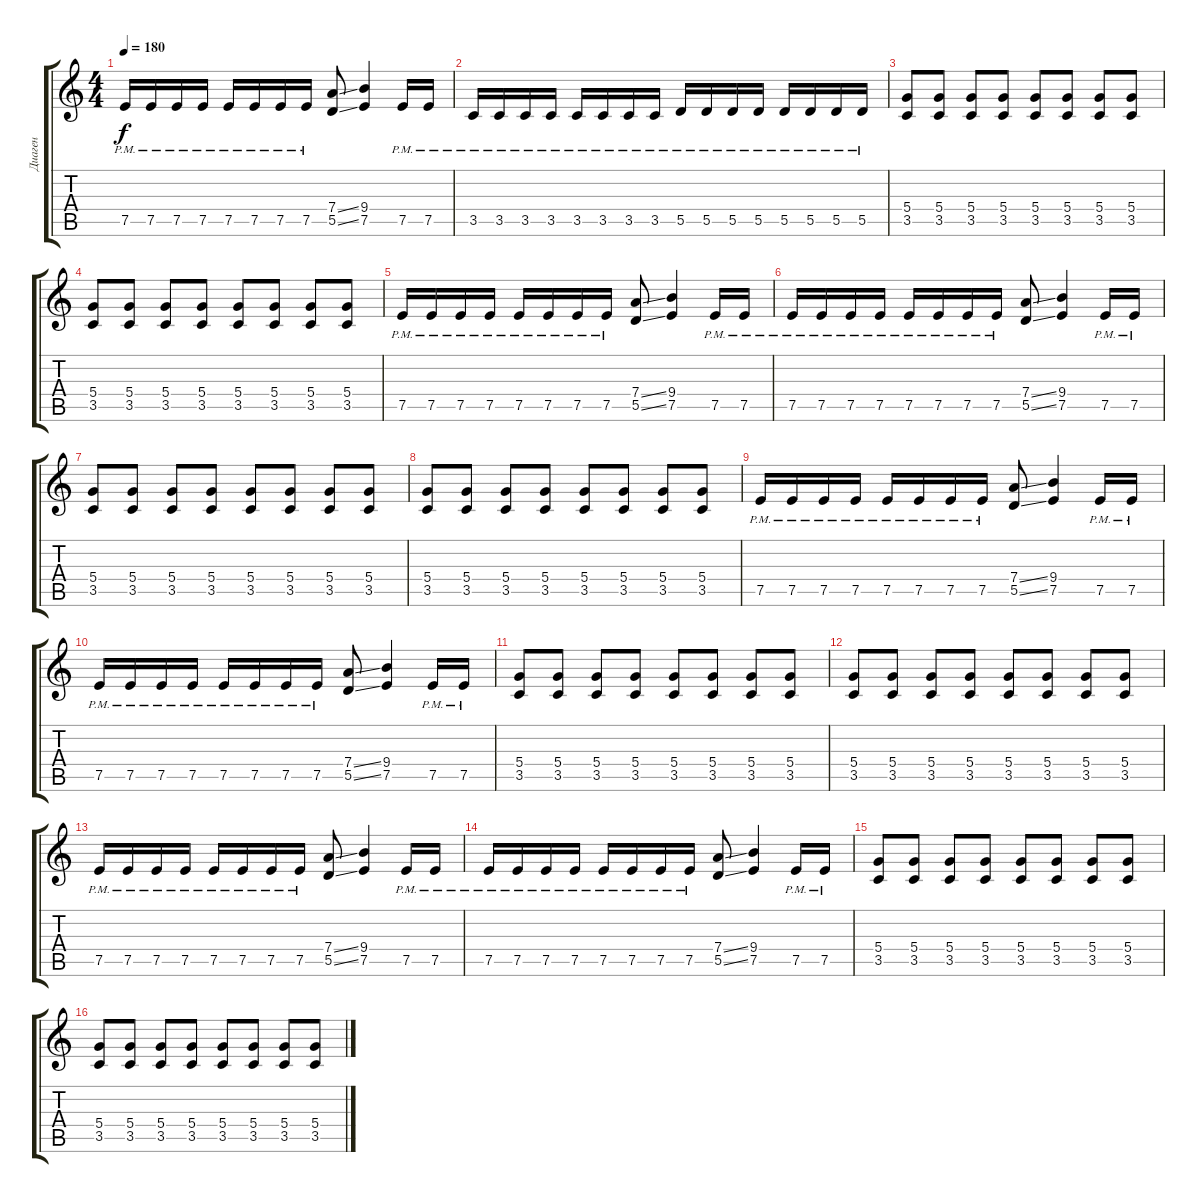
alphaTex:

\track ("Диаген" "Диаген") {instrument distortionguitar}
\staff {score tabs}
\tuning (E4 B3 G3 D3 A2 E2) {hide}
\ts (4 4)
\tempo 180
\clef g2
\ks c
7.5{pm}.16{dy f} 7.5{pm}.16 7.5{pm}.16 7.5{pm}.16 7.5{pm}.16 7.5{pm}.16 7.5{pm}.16 7.5{pm}.16 (7.4{ss} 5.5{ss}).8 (9.4 7.5).4 7.5{pm}.16 7.5{pm}.16 |
3.5{pm}.16 3.5{pm}.16 3.5{pm}.16 3.5{pm}.16 3.5{pm}.16 3.5{pm}.16 3.5{pm}.16 3.5{pm}.16 5.5{pm}.16 5.5{pm}.16 5.5{pm}.16 5.5{pm}.16 5.5{pm}.16 5.5{pm}.16 5.5{pm}.16 5.5{pm}.16 |
(5.4 3.5).8 (5.4 3.5).8 (5.4 3.5).8 (5.4 3.5).8 (5.4 3.5).8 (5.4 3.5).8 (5.4 3.5).8 (5.4 3.5).8 |
(5.4 3.5).8 (5.4 3.5).8 (5.4 3.5).8 (5.4 3.5).8 (5.4 3.5).8 (5.4 3.5).8 (5.4 3.5).8 (5.4 3.5).8 |
7.5{pm}.16 7.5{pm}.16 7.5{pm}.16 7.5{pm}.16 7.5{pm}.16 7.5{pm}.16 7.5{pm}.16 7.5{pm}.16 (7.4{ss} 5.5{ss}).8 (9.4 7.5).4 7.5{pm}.16 7.5{pm}.16 |
7.5{pm}.16 7.5{pm}.16 7.5{pm}.16 7.5{pm}.16 7.5{pm}.16 7.5{pm}.16 7.5{pm}.16 7.5{pm}.16 (7.4{ss} 5.5{ss}).8 (9.4 7.5).4 7.5{pm}.16 7.5{pm}.16 |
(5.4 3.5).8 (5.4 3.5).8 (5.4 3.5).8 (5.4 3.5).8 (5.4 3.5).8 (5.4 3.5).8 (5.4 3.5).8 (5.4 3.5).8 |
(5.4 3.5).8 (5.4 3.5).8 (5.4 3.5).8 (5.4 3.5).8 (5.4 3.5).8 (5.4 3.5).8 (5.4 3.5).8 (5.4 3.5).8 |
7.5{pm}.16 7.5{pm}.16 7.5{pm}.16 7.5{pm}.16 7.5{pm}.16 7.5{pm}.16 7.5{pm}.16 7.5{pm}.16 (7.4{ss} 5.5{ss}).8 (9.4 7.5).4 7.5{pm}.16 7.5{pm}.16 |
7.5{pm}.16 7.5{pm}.16 7.5{pm}.16 7.5{pm}.16 7.5{pm}.16 7.5{pm}.16 7.5{pm}.16 7.5{pm}.16 (7.4{ss} 5.5{ss}).8 (9.4 7.5).4 7.5{pm}.16 7.5{pm}.16 |
(5.4 3.5).8 (5.4 3.5).8 (5.4 3.5).8 (5.4 3.5).8 (5.4 3.5).8 (5.4 3.5).8 (5.4 3.5).8 (5.4 3.5).8 |
(5.4 3.5).8 (5.4 3.5).8 (5.4 3.5).8 (5.4 3.5).8 (5.4 3.5).8 (5.4 3.5).8 (5.4 3.5).8 (5.4 3.5).8 |
7.5{pm}.16 7.5{pm}.16 7.5{pm}.16 7.5{pm}.16 7.5{pm}.16 7.5{pm}.16 7.5{pm}.16 7.5{pm}.16 (7.4{ss} 5.5{ss}).8 (9.4 7.5).4 7.5{pm}.16 7.5{pm}.16 |
7.5{pm}.16 7.5{pm}.16 7.5{pm}.16 7.5{pm}.16 7.5{pm}.16 7.5{pm}.16 7.5{pm}.16 7.5{pm}.16 (7.4{ss} 5.5{ss}).8 (9.4 7.5).4 7.5{pm}.16 7.5{pm}.16 |
(5.4 3.5).8 (5.4 3.5).8 (5.4 3.5).8 (5.4 3.5).8 (5.4 3.5).8 (5.4 3.5).8 (5.4 3.5).8 (5.4 3.5).8 |
(5.4 3.5).8 (5.4 3.5).8 (5.4 3.5).8 (5.4 3.5).8 (5.4 3.5).8 (5.4 3.5).8 (5.4 3.5).8 (5.4 3.5).8
